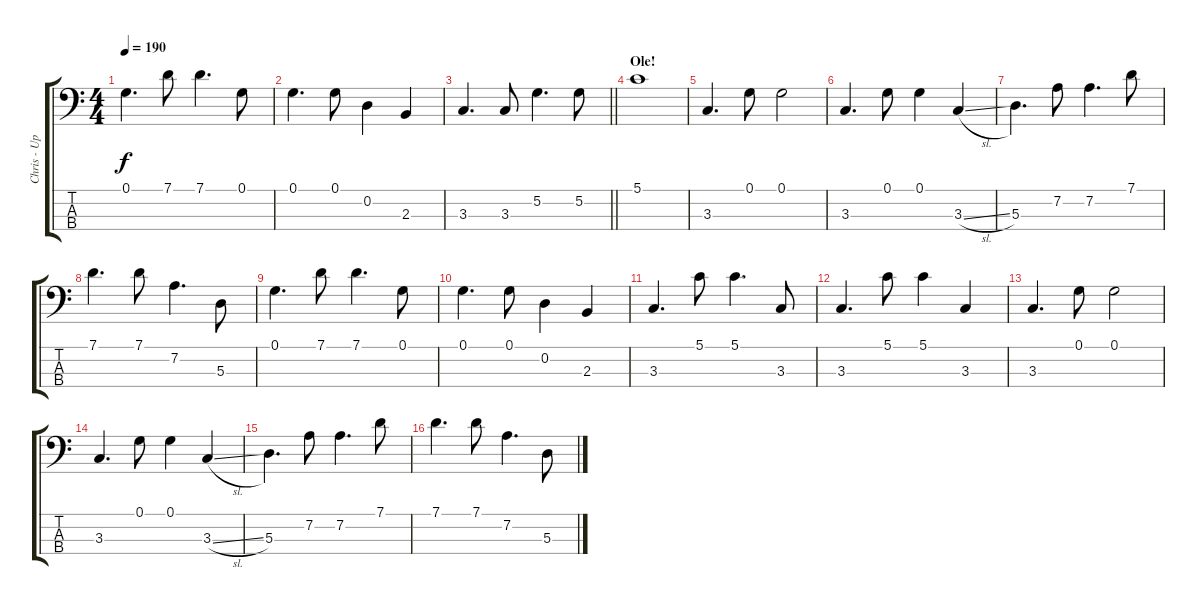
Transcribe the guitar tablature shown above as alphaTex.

\track ("Chris - Upright Bass" "Chris - Up") {instrument acousticbass}
\staff {score tabs}
\tuning (G2 D2 A1 E1) {hide}
\ts (4 4)
\tempo 190
\clef f4
\ks c
0.1.4{d dy f} 7.1.8 7.1.4{d} 0.1.8 |
0.1.4{d} 0.1.8 0.2.4 2.3.4 |
\barLineRight lightlight
3.3.4{d} 3.3.8 5.2.4{d} 5.2.8 |
\section ("" "Ole!")
5.1.1 |
3.3.4{d} 0.1.8 0.1.2 |
3.3.4{d} 0.1.8 0.1.4 3.3{sl}.4 |
5.3.4{d} 7.2.8 7.2.4{d} 7.1.8 |
7.1.4{d} 7.1.8 7.2.4{d} 5.3.8 |
0.1.4{d} 7.1.8 7.1.4{d} 0.1.8 |
0.1.4{d} 0.1.8 0.2.4 2.3.4 |
3.3.4{d} 5.1.8 5.1.4{d} 3.3.8 |
3.3.4{d} 5.1.8 5.1.4 3.3.4 |
3.3.4{d} 0.1.8 0.1.2 |
3.3.4{d} 0.1.8 0.1.4 3.3{sl}.4 |
5.3.4{d} 7.2.8 7.2.4{d} 7.1.8 |
7.1.4{d} 7.1.8 7.2.4{d} 5.3.8
